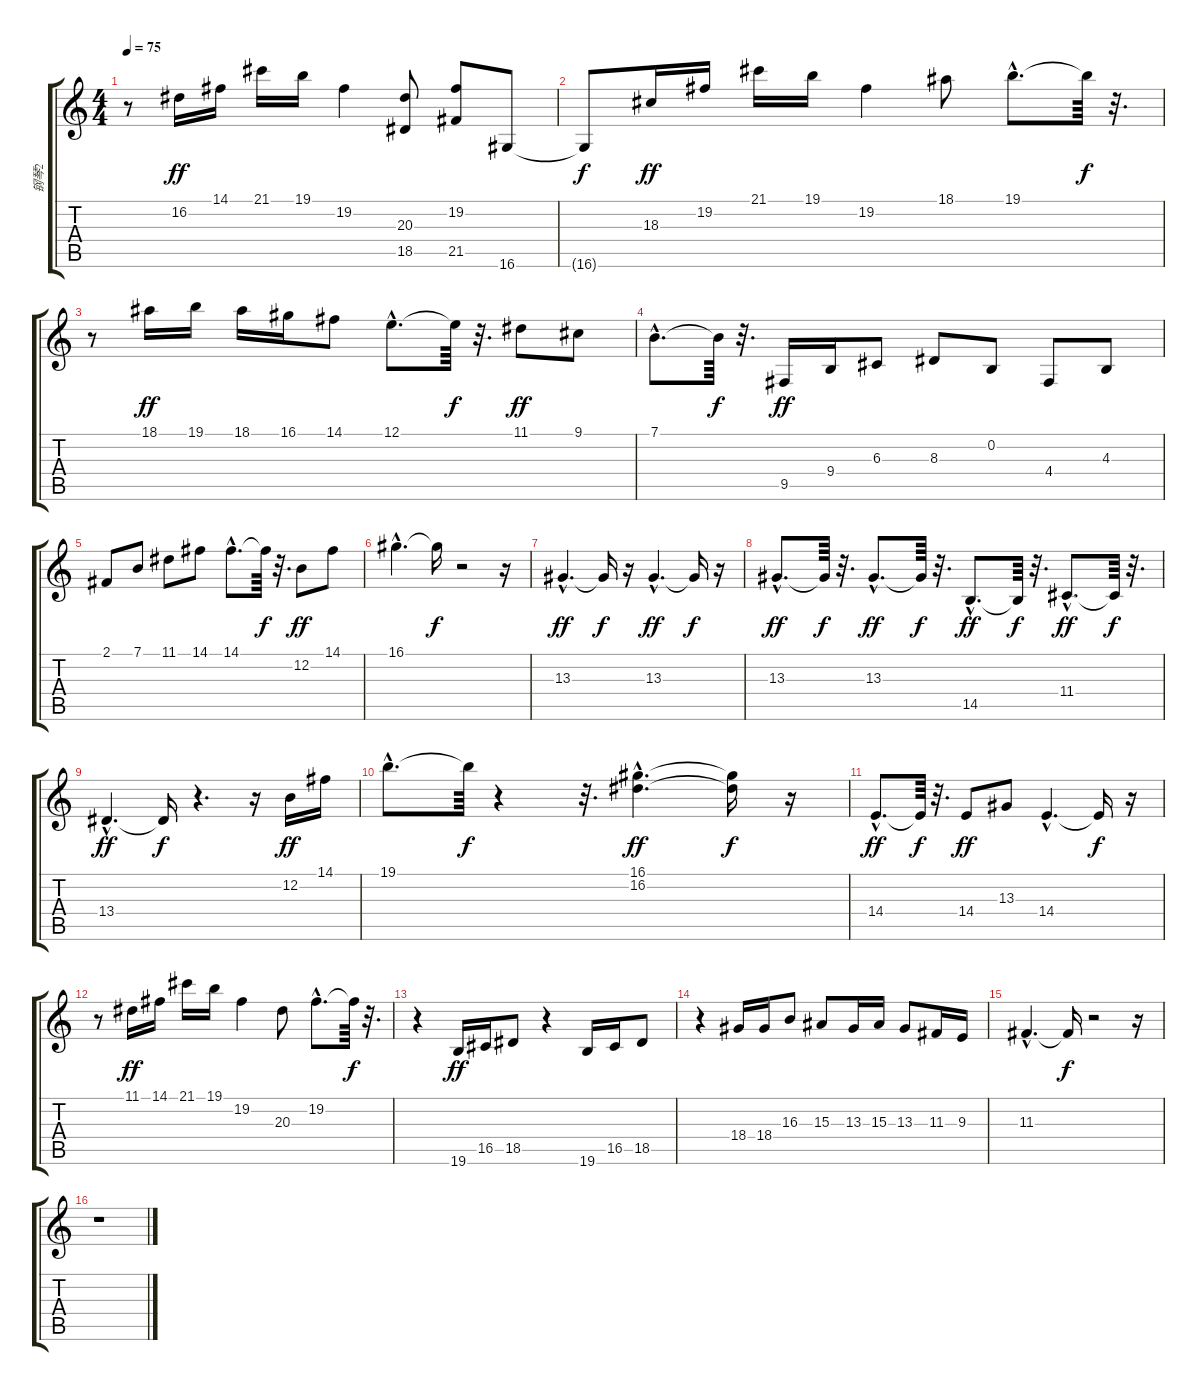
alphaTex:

\track ("钢琴2" "钢琴2") {instrument acousticgrandpiano}
\staff {score tabs}
\tuning (E4 B3 G3 D3 A2 E2) {hide}
\ts (4 4)
\tempo 75
\clef g2
\ks c
r.8{dy ff instrument acousticgrandpiano} 16.2.16 14.1.16 21.1.16 19.1.16 19.2.4 (20.3 18.5).8 (19.2 21.5).8 16.6.8 |
16.6{t}.8{dy f} 18.3.16{dy ff} 19.2.16 21.1.16 19.1.16 19.2.4 18.1.8 19.1{hac}.8{d} 19.1{t}.64{dy f} r.32{d} |
r.8 18.1.16{dy ff} 19.1.16 18.1.16 16.1.16 14.1.8 12.1{hac}.8{d} 12.1{t}.64{dy f} r.32{d} 11.1.8{dy ff} 9.1.8 |
7.1{hac}.8{d} 7.1{t}.64{dy f} r.32{d} 9.5.16{dy ff} 9.4.16 6.3.8 8.3.8 0.2.8 4.4.8 4.3.8 |
2.1.8 7.1.8 11.1.8 14.1.8 14.1{hac}.8{d} 14.1{t}.64{dy f} r.32{d} 12.2.8{dy ff} 14.1.8 |
16.1{hac}.4{d} 16.1{t}.16{dy f} r.2 r.16 |
13.3{hac}.4{d dy ff} 13.3{t}.16{dy f} r.16 13.3{hac}.4{d dy ff} 13.3{t}.16{dy f} r.16 |
13.3{hac}.8{d dy ff} 13.3{t}.64{dy f} r.32{d} 13.3{hac}.8{d dy ff} 13.3{t}.64{dy f} r.32{d} 14.5{hac}.8{d dy ff} 14.5{t}.64{dy f} r.32{d} 11.4{hac}.8{d dy ff} 11.4{t}.64{dy f} r.32{d} |
13.4{hac}.4{d dy ff} 13.4{t}.16{dy f} r.4{d} r.16 12.2.16{dy ff} 14.1.16 |
19.1{hac}.8{d} 19.1{t}.64{dy f} r.4 r.32{d} (16.1{hac} 16.2{hac}).4{d dy ff} (16.1{t} 16.2{t}).16{dy f} r.16 |
14.4{hac}.8{d dy ff} 14.4{t}.64{dy f} r.32{d} 14.4.8{dy ff} 13.3.8 14.4{hac}.4{d} 14.4{t}.16{dy f} r.16 |
r.8 11.1.16{dy ff} 14.1.16 21.1.16 19.1.16 19.2.4 20.3.8 19.2{hac}.8{d} 19.2{t}.64{dy f} r.32{d} |
r.4 19.6.16{dy ff} 16.5.16 18.5.8 r.4 19.6.16 16.5.16 18.5.8 |
r.4 18.4.16 18.4.16 16.3.8 15.3.8 13.3.16 15.3.16 13.3.8 11.3.16 9.3.16 |
11.3{hac}.4{d} 11.3{t}.16{dy f} r.2 r.16 |
r.1
